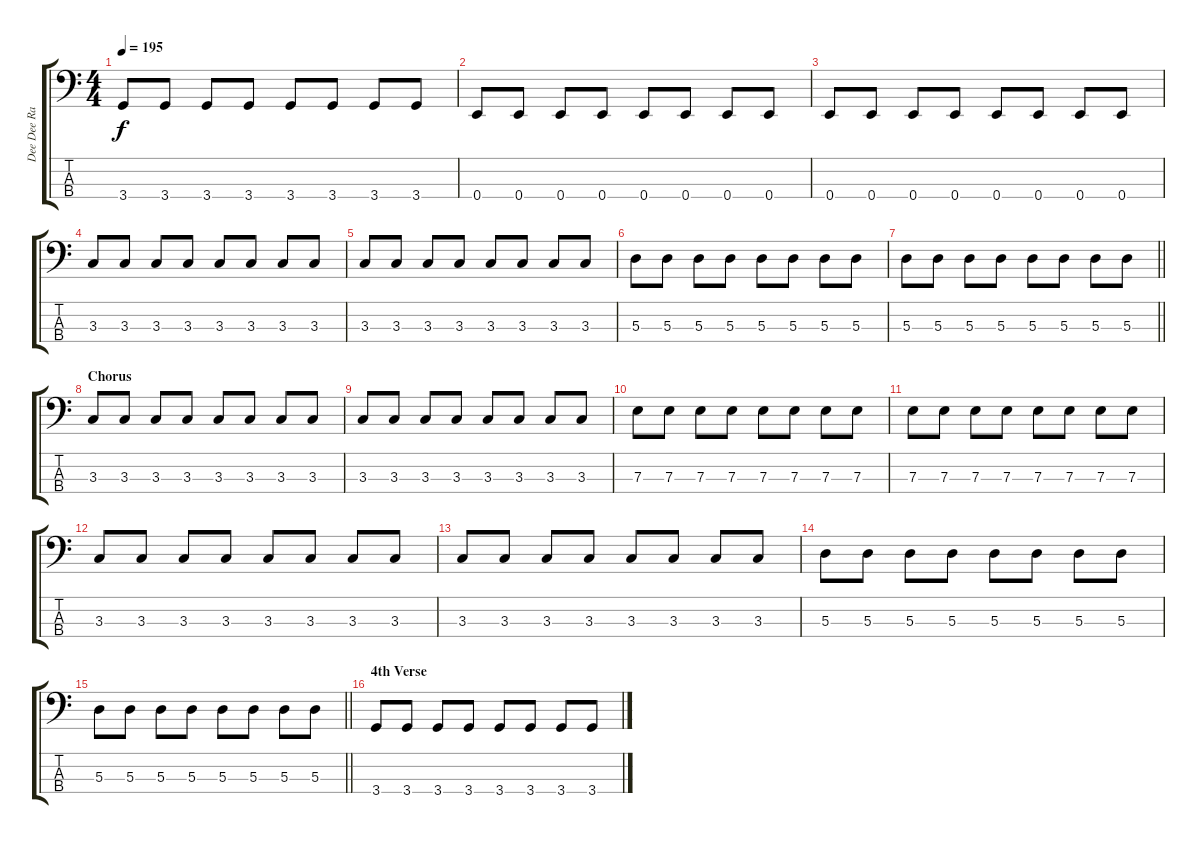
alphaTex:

\track ("Dee Dee Ramone" "Dee Dee Ra") {instrument electricbasspick}
\staff {score tabs}
\tuning (G2 D2 A1 E1) {hide}
\ts (4 4)
\tempo 195
\clef f4
\ks c
3.4.8{dy f} 3.4.8 3.4.8 3.4.8 3.4.8 3.4.8 3.4.8 3.4.8 |
0.4.8 0.4.8 0.4.8 0.4.8 0.4.8 0.4.8 0.4.8 0.4.8 |
0.4.8 0.4.8 0.4.8 0.4.8 0.4.8 0.4.8 0.4.8 0.4.8 |
3.3.8 3.3.8 3.3.8 3.3.8 3.3.8 3.3.8 3.3.8 3.3.8 |
3.3.8 3.3.8 3.3.8 3.3.8 3.3.8 3.3.8 3.3.8 3.3.8 |
5.3.8 5.3.8 5.3.8 5.3.8 5.3.8 5.3.8 5.3.8 5.3.8 |
\barLineRight lightlight
5.3.8 5.3.8 5.3.8 5.3.8 5.3.8 5.3.8 5.3.8 5.3.8 |
\section ("" "Chorus")
3.3.8 3.3.8 3.3.8 3.3.8 3.3.8 3.3.8 3.3.8 3.3.8 |
3.3.8 3.3.8 3.3.8 3.3.8 3.3.8 3.3.8 3.3.8 3.3.8 |
7.3.8 7.3.8 7.3.8 7.3.8 7.3.8 7.3.8 7.3.8 7.3.8 |
7.3.8 7.3.8 7.3.8 7.3.8 7.3.8 7.3.8 7.3.8 7.3.8 |
3.3.8 3.3.8 3.3.8 3.3.8 3.3.8 3.3.8 3.3.8 3.3.8 |
3.3.8 3.3.8 3.3.8 3.3.8 3.3.8 3.3.8 3.3.8 3.3.8 |
5.3.8 5.3.8 5.3.8 5.3.8 5.3.8 5.3.8 5.3.8 5.3.8 |
\barLineRight lightlight
5.3.8 5.3.8 5.3.8 5.3.8 5.3.8 5.3.8 5.3.8 5.3.8 |
\section ("" "4th Verse")
3.4.8 3.4.8 3.4.8 3.4.8 3.4.8 3.4.8 3.4.8 3.4.8
